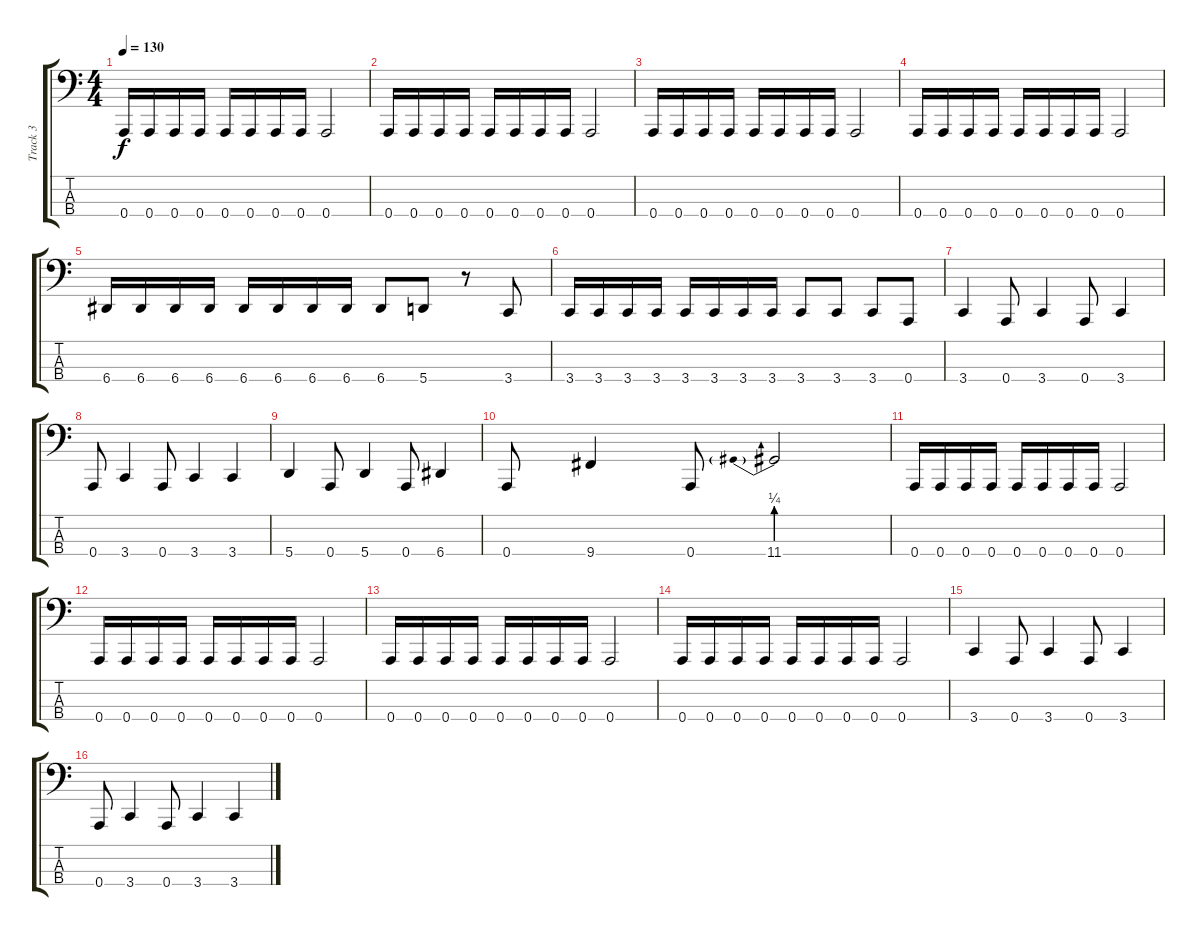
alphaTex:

\track ("Track 3" "Track 3") {instrument electricbasspick}
\staff {score tabs}
\tuning (D2 A1 E1 A0) {hide}
\ts (4 4)
\tempo 130
\clef f4
\ks c
0.4.16{dy f} 0.4.16 0.4.16 0.4.16 0.4.16 0.4.16 0.4.16 0.4.16 0.4.2 |
0.4.16 0.4.16 0.4.16 0.4.16 0.4.16 0.4.16 0.4.16 0.4.16 0.4.2 |
0.4.16 0.4.16 0.4.16 0.4.16 0.4.16 0.4.16 0.4.16 0.4.16 0.4.2 |
0.4.16 0.4.16 0.4.16 0.4.16 0.4.16 0.4.16 0.4.16 0.4.16 0.4.2 |
6.4.16 6.4.16 6.4.16 6.4.16 6.4.16 6.4.16 6.4.16 6.4.16 6.4.8 5.4.8 r.8 3.4.8 |
3.4.16 3.4.16 3.4.16 3.4.16 3.4.16 3.4.16 3.4.16 3.4.16 3.4.8 3.4.8 3.4.8 0.4.8 |
3.4.4 0.4.8 3.4.4 0.4.8 3.4.4 |
0.4.8 3.4.4 0.4.8 3.4.4 3.4.4 |
5.4.4 0.4.8 5.4.4 0.4.8 6.4.4 |
0.4.8 9.4.4 0.4.8 11.4{be (prebend 0 1 60 1)}.2 |
0.4.16 0.4.16 0.4.16 0.4.16 0.4.16 0.4.16 0.4.16 0.4.16 0.4.2 |
0.4.16 0.4.16 0.4.16 0.4.16 0.4.16 0.4.16 0.4.16 0.4.16 0.4.2 |
0.4.16 0.4.16 0.4.16 0.4.16 0.4.16 0.4.16 0.4.16 0.4.16 0.4.2 |
0.4.16 0.4.16 0.4.16 0.4.16 0.4.16 0.4.16 0.4.16 0.4.16 0.4.2 |
3.4.4 0.4.8 3.4.4 0.4.8 3.4.4 |
0.4.8 3.4.4 0.4.8 3.4.4 3.4.4
